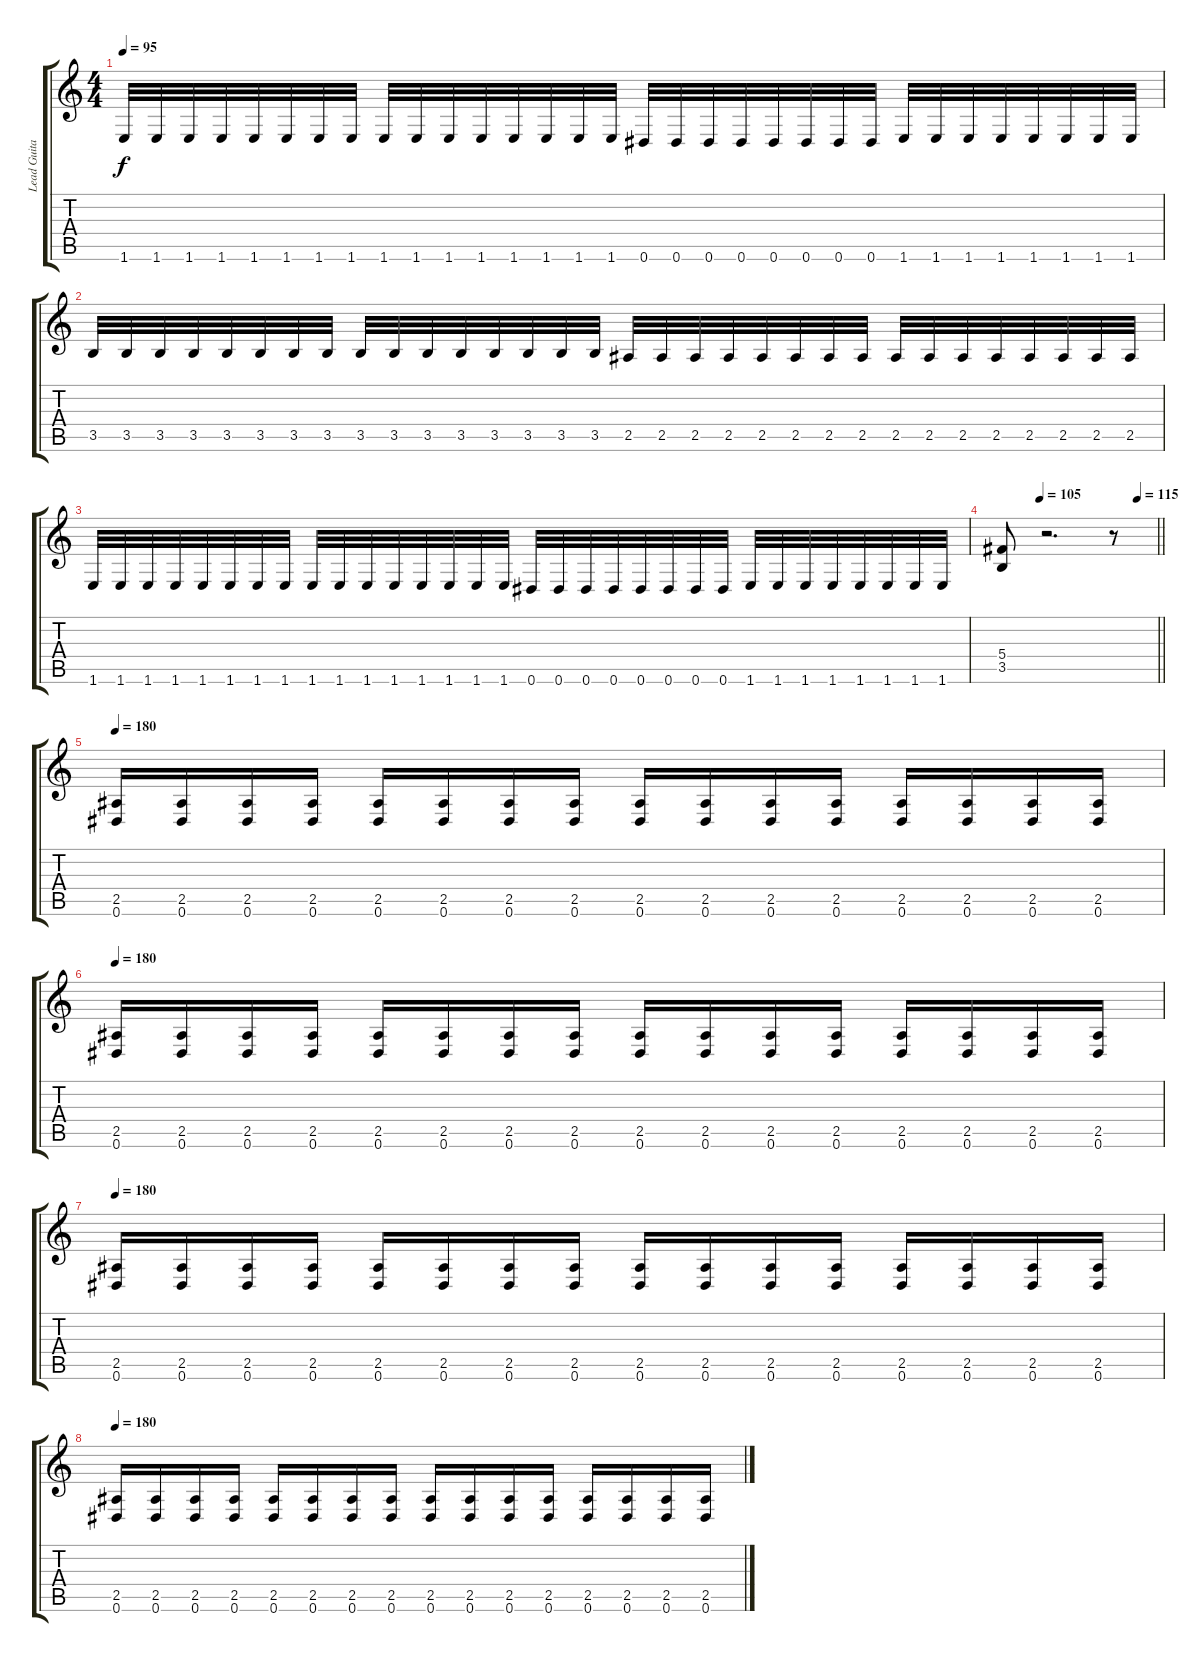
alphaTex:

\track ("Lead Guitar" "Lead Guita") {instrument distortionguitar}
\staff {score tabs}
\tuning (Eb4 Bb3 Gb3 Db3 Ab2 Eb2) {hide}
\ts (4 4)
\tempo 95
\clef g2
\ks c
1.6.32{dy f} 1.6.32 1.6.32 1.6.32 1.6.32 1.6.32 1.6.32 1.6.32 1.6.32 1.6.32 1.6.32 1.6.32 1.6.32 1.6.32 1.6.32 1.6.32 0.6.32 0.6.32 0.6.32 0.6.32 0.6.32 0.6.32 0.6.32 0.6.32 1.6.32 1.6.32 1.6.32 1.6.32 1.6.32 1.6.32 1.6.32 1.6.32 |
3.5.32 3.5.32 3.5.32 3.5.32 3.5.32 3.5.32 3.5.32 3.5.32 3.5.32 3.5.32 3.5.32 3.5.32 3.5.32 3.5.32 3.5.32 3.5.32 2.5.32 2.5.32 2.5.32 2.5.32 2.5.32 2.5.32 2.5.32 2.5.32 2.5.32 2.5.32 2.5.32 2.5.32 2.5.32 2.5.32 2.5.32 2.5.32 |
1.6.32 1.6.32 1.6.32 1.6.32 1.6.32 1.6.32 1.6.32 1.6.32 1.6.32 1.6.32 1.6.32 1.6.32 1.6.32 1.6.32 1.6.32 1.6.32 0.6.32 0.6.32 0.6.32 0.6.32 0.6.32 0.6.32 0.6.32 0.6.32 1.6.32 1.6.32 1.6.32 1.6.32 1.6.32 1.6.32 1.6.32 1.6.32 |
\tempo (105 0.25)
\tempo (115 0.875)
\barLineRight lightlight
(5.4 3.5).8 r.2{d} r.8 |
\tempo 180
(2.5 0.6).16 (2.5 0.6).16 (2.5 0.6).16 (2.5 0.6).16 (2.5 0.6).16 (2.5 0.6).16 (2.5 0.6).16 (2.5 0.6).16 (2.5 0.6).16 (2.5 0.6).16 (2.5 0.6).16 (2.5 0.6).16 (2.5 0.6).16 (2.5 0.6).16 (2.5 0.6).16 (2.5 0.6).16 |
\tempo 180
(2.5 0.6).16 (2.5 0.6).16 (2.5 0.6).16 (2.5 0.6).16 (2.5 0.6).16 (2.5 0.6).16 (2.5 0.6).16 (2.5 0.6).16 (2.5 0.6).16 (2.5 0.6).16 (2.5 0.6).16 (2.5 0.6).16 (2.5 0.6).16 (2.5 0.6).16 (2.5 0.6).16 (2.5 0.6).16 |
\tempo 180
(2.5 0.6).16 (2.5 0.6).16 (2.5 0.6).16 (2.5 0.6).16 (2.5 0.6).16 (2.5 0.6).16 (2.5 0.6).16 (2.5 0.6).16 (2.5 0.6).16 (2.5 0.6).16 (2.5 0.6).16 (2.5 0.6).16 (2.5 0.6).16 (2.5 0.6).16 (2.5 0.6).16 (2.5 0.6).16 |
\tempo 180
(2.5 0.6).16 (2.5 0.6).16 (2.5 0.6).16 (2.5 0.6).16 (2.5 0.6).16 (2.5 0.6).16 (2.5 0.6).16 (2.5 0.6).16 (2.5 0.6).16 (2.5 0.6).16 (2.5 0.6).16 (2.5 0.6).16 (2.5 0.6).16 (2.5 0.6).16 (2.5 0.6).16 (2.5 0.6).16
